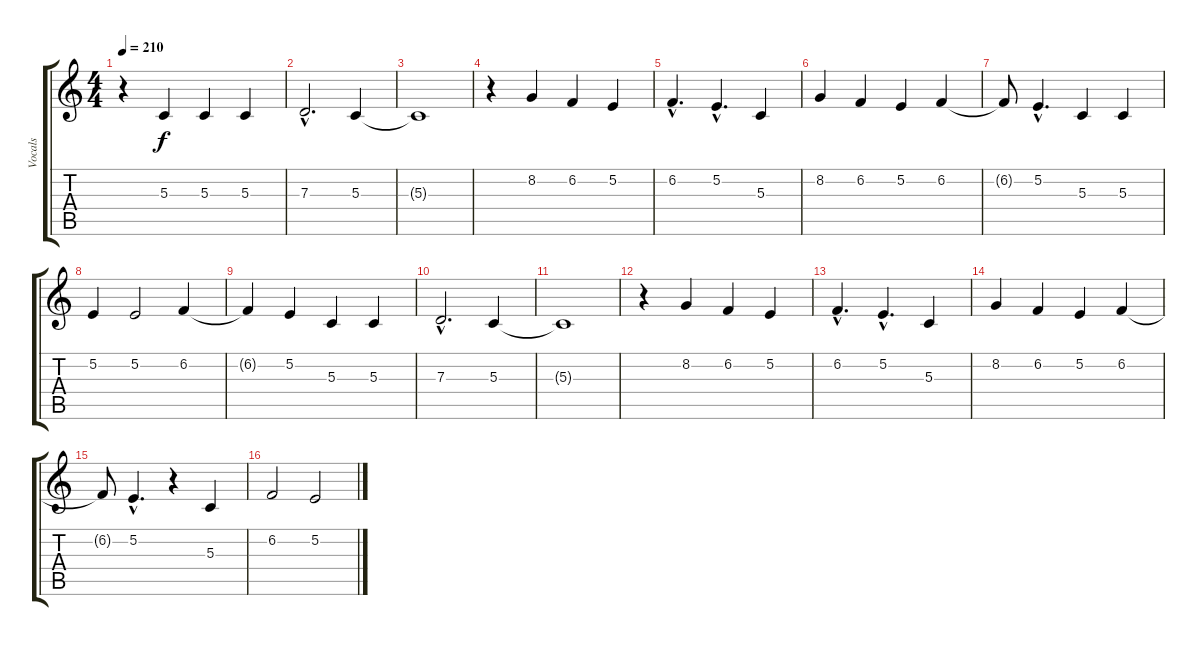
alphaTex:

\track ("Vocals" "Vocals") {instrument oboe}
\staff {score tabs}
\tuning (E4 B3 G3 D3 A2 E2) {hide}
\ts (4 4)
\tempo 210
\clef g2
\ks c
r.4{dy f} 5.3.4 5.3.4 5.3.4 |
7.3{hac}.2{d} 5.3.4 |
5.3{t}.1 |
r.4 8.2.4 6.2.4 5.2.4 |
6.2{hac}.4{d} 5.2{hac}.4{d} 5.3.4 |
8.2.4 6.2.4 5.2.4 6.2.4 |
6.2{t}.8 5.2{hac}.4{d} 5.3.4 5.3.4 |
5.2.4 5.2.2 6.2.4 |
6.2{t}.4 5.2.4 5.3.4 5.3.4 |
7.3{hac}.2{d} 5.3.4 |
5.3{t}.1 |
r.4 8.2.4 6.2.4 5.2.4 |
6.2{hac}.4{d} 5.2{hac}.4{d} 5.3.4 |
8.2.4 6.2.4 5.2.4 6.2.4 |
6.2{t}.8 5.2{hac}.4{d} r.4 5.3.4 |
6.2.2 5.2.2
